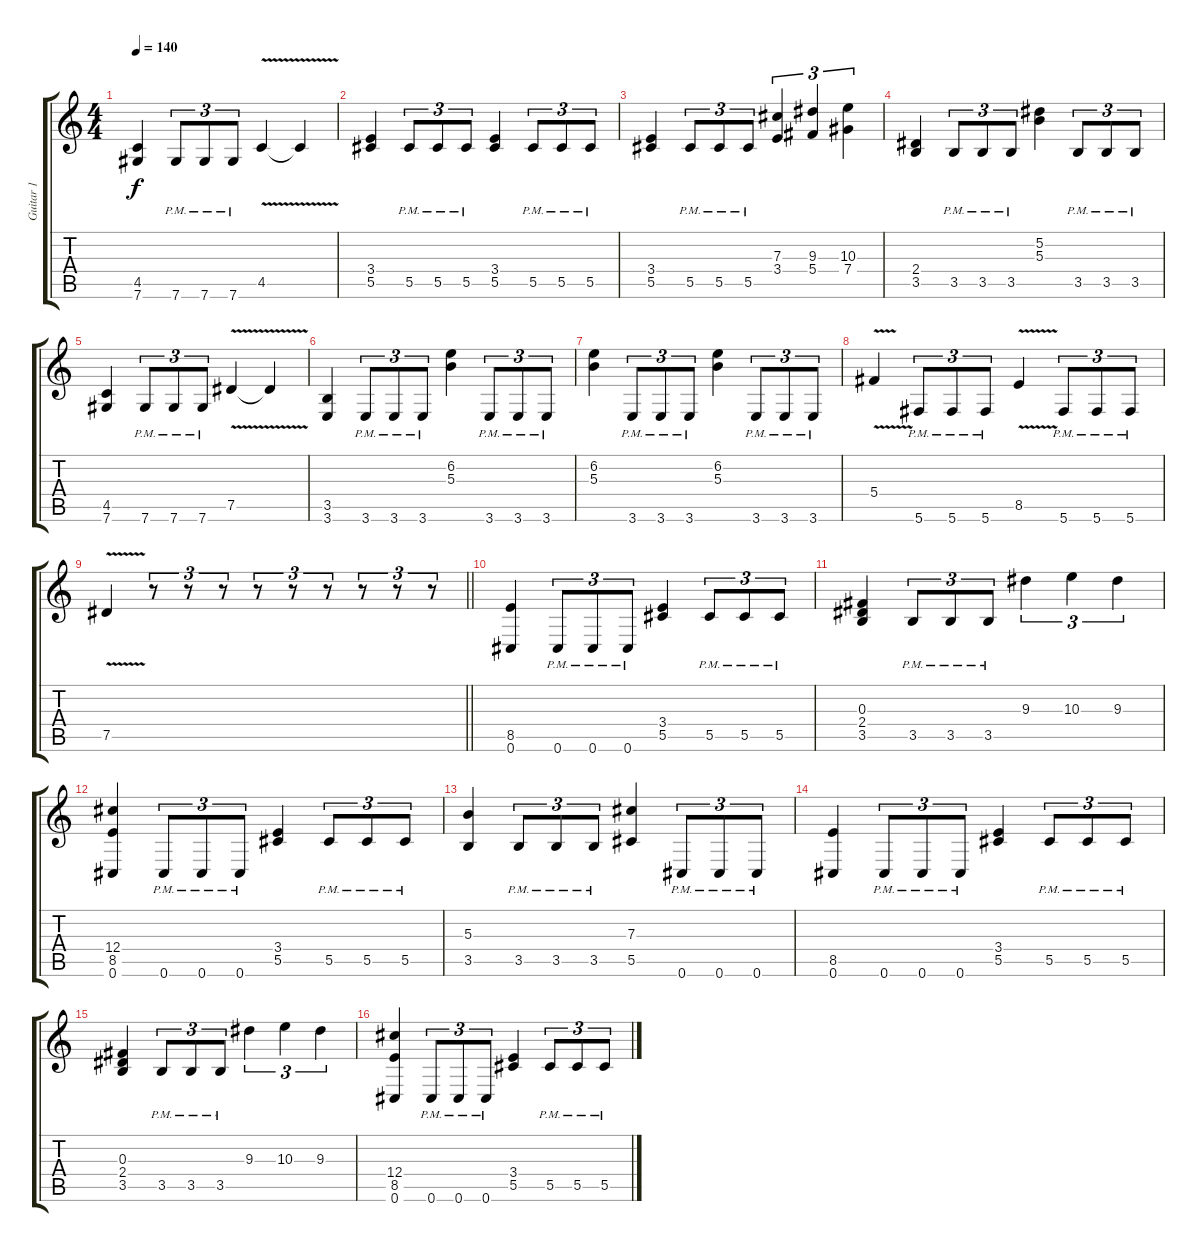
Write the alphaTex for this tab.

\track ("Guitar 1" "Guitar 1") {instrument distortionguitar}
\staff {score tabs}
\tuning (Eb4 Bb3 Gb3 Db3 Ab2 Db2) {hide}
\ts (4 4)
\tempo 140
\clef g2
\ks c
(4.5 7.6).4{dy f} 7.6{pm}.8{tu (3 2)} 7.6{pm}.8{tu (3 2)} 7.6{pm}.8{tu (3 2)} 4.5{v}.4{instrument guitarharmonics} 4.5{v t}.4 |
(3.4 5.5).4{instrument distortionguitar} 5.5{pm}.8{tu (3 2)} 5.5{pm}.8{tu (3 2)} 5.5{pm}.8{tu (3 2)} (3.4 5.5).4 5.5{pm}.8{tu (3 2)} 5.5{pm}.8{tu (3 2)} 5.5{pm}.8{tu (3 2)} |
(3.4 5.5).4 5.5{pm}.8{tu (3 2)} 5.5{pm}.8{tu (3 2)} 5.5{pm}.8{tu (3 2)} (7.3 3.4).4{tu (3 2)} (9.3 5.4).4{tu (3 2)} (10.3 7.4).4{tu (3 2)} |
(2.4 3.5).4 3.5{pm}.8{tu (3 2)} 3.5{pm}.8{tu (3 2)} 3.5{pm}.8{tu (3 2)} (5.2 5.3).4 3.5{pm}.8{tu (3 2)} 3.5{pm}.8{tu (3 2)} 3.5{pm}.8{tu (3 2)} |
(4.5 7.6).4 7.6{pm}.8{tu (3 2)} 7.6{pm}.8{tu (3 2)} 7.6{pm}.8{tu (3 2)} 7.5{v}.4{instrument guitarharmonics} 7.5{v t}.4 |
(3.5 3.6).4{instrument distortionguitar} 3.6{pm}.8{tu (3 2)} 3.6{pm}.8{tu (3 2)} 3.6{pm}.8{tu (3 2)} (6.2 5.3).4 3.6{pm}.8{tu (3 2)} 3.6{pm}.8{tu (3 2)} 3.6{pm}.8{tu (3 2)} |
(6.2 5.3).4 3.6{pm}.8{tu (3 2)} 3.6{pm}.8{tu (3 2)} 3.6{pm}.8{tu (3 2)} (6.2 5.3).4 3.6{pm}.8{tu (3 2)} 3.6{pm}.8{tu (3 2)} 3.6{pm}.8{tu (3 2)} |
5.4{v}.4 5.6{pm}.8{tu (3 2)} 5.6{pm}.8{tu (3 2)} 5.6{pm}.8{tu (3 2)} 8.5{v}.4 5.6{pm}.8{tu (3 2)} 5.6{pm}.8{tu (3 2)} 5.6{pm}.8{tu (3 2)} |
\barLineRight lightlight
7.5{v}.4 r.8{tu (3 2)} r.8{tu (3 2)} r.8{tu (3 2)} r.8{tu (3 2)} r.8{tu (3 2)} r.8{tu (3 2)} r.8{tu (3 2)} r.8{tu (3 2)} r.8{tu (3 2)} |
\section ("" "")
(8.5 0.6).4 0.6{pm}.8{tu (3 2)} 0.6{pm}.8{tu (3 2)} 0.6{pm}.8{tu (3 2)} (3.4 5.5).4 5.5{pm}.8{tu (3 2)} 5.5{pm}.8{tu (3 2)} 5.5{pm}.8{tu (3 2)} |
(0.3 2.4 3.5).4 3.5{pm}.8{tu (3 2)} 3.5{pm}.8{tu (3 2)} 3.5{pm}.8{tu (3 2)} 9.3.4{tu (3 2)} 10.3.4{tu (3 2)} 9.3.4{tu (3 2)} |
(12.4 8.5 0.6).4 0.6{pm}.8{tu (3 2)} 0.6{pm}.8{tu (3 2)} 0.6{pm}.8{tu (3 2)} (3.4 5.5).4 5.5{pm}.8{tu (3 2)} 5.5{pm}.8{tu (3 2)} 5.5{pm}.8{tu (3 2)} |
(5.3 3.5).4 3.5{pm}.8{tu (3 2)} 3.5{pm}.8{tu (3 2)} 3.5{pm}.8{tu (3 2)} (7.3 5.5).4 0.6{pm}.8{tu (3 2)} 0.6{pm}.8{tu (3 2)} 0.6{pm}.8{tu (3 2)} |
(8.5 0.6).4 0.6{pm}.8{tu (3 2)} 0.6{pm}.8{tu (3 2)} 0.6{pm}.8{tu (3 2)} (3.4 5.5).4 5.5{pm}.8{tu (3 2)} 5.5{pm}.8{tu (3 2)} 5.5{pm}.8{tu (3 2)} |
(0.3 2.4 3.5).4 3.5{pm}.8{tu (3 2)} 3.5{pm}.8{tu (3 2)} 3.5{pm}.8{tu (3 2)} 9.3.4{tu (3 2)} 10.3.4{tu (3 2)} 9.3.4{tu (3 2)} |
(12.4 8.5 0.6).4 0.6{pm}.8{tu (3 2)} 0.6{pm}.8{tu (3 2)} 0.6{pm}.8{tu (3 2)} (3.4 5.5).4 5.5{pm}.8{tu (3 2)} 5.5{pm}.8{tu (3 2)} 5.5{pm}.8{tu (3 2)}
